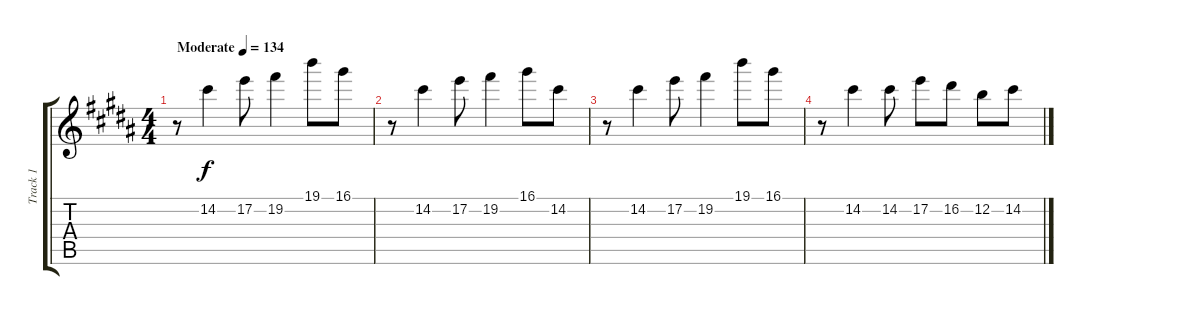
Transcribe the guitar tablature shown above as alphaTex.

\track ("Track 1" "Track 1") {instrument acousticguitarsteel}
\staff {score tabs}
\tuning (E4 B3 G3 D3 A2 E2) {hide}
\ts (4 4)
\tempo (134 "Moderate")
\clef g2
\ks b
r.8{dy f instrument acousticguitarsteel} 14.2.4 17.2.8 19.2.4 19.1.8 16.1.8 |
r.8 14.2.4 17.2.8 19.2.4 16.1.8 14.2.8 |
r.8 14.2.4 17.2.8 19.2.4 19.1.8 16.1.8 |
r.8 14.2.4 14.2.8 17.2.8 16.2.8 12.2.8 14.2.8
